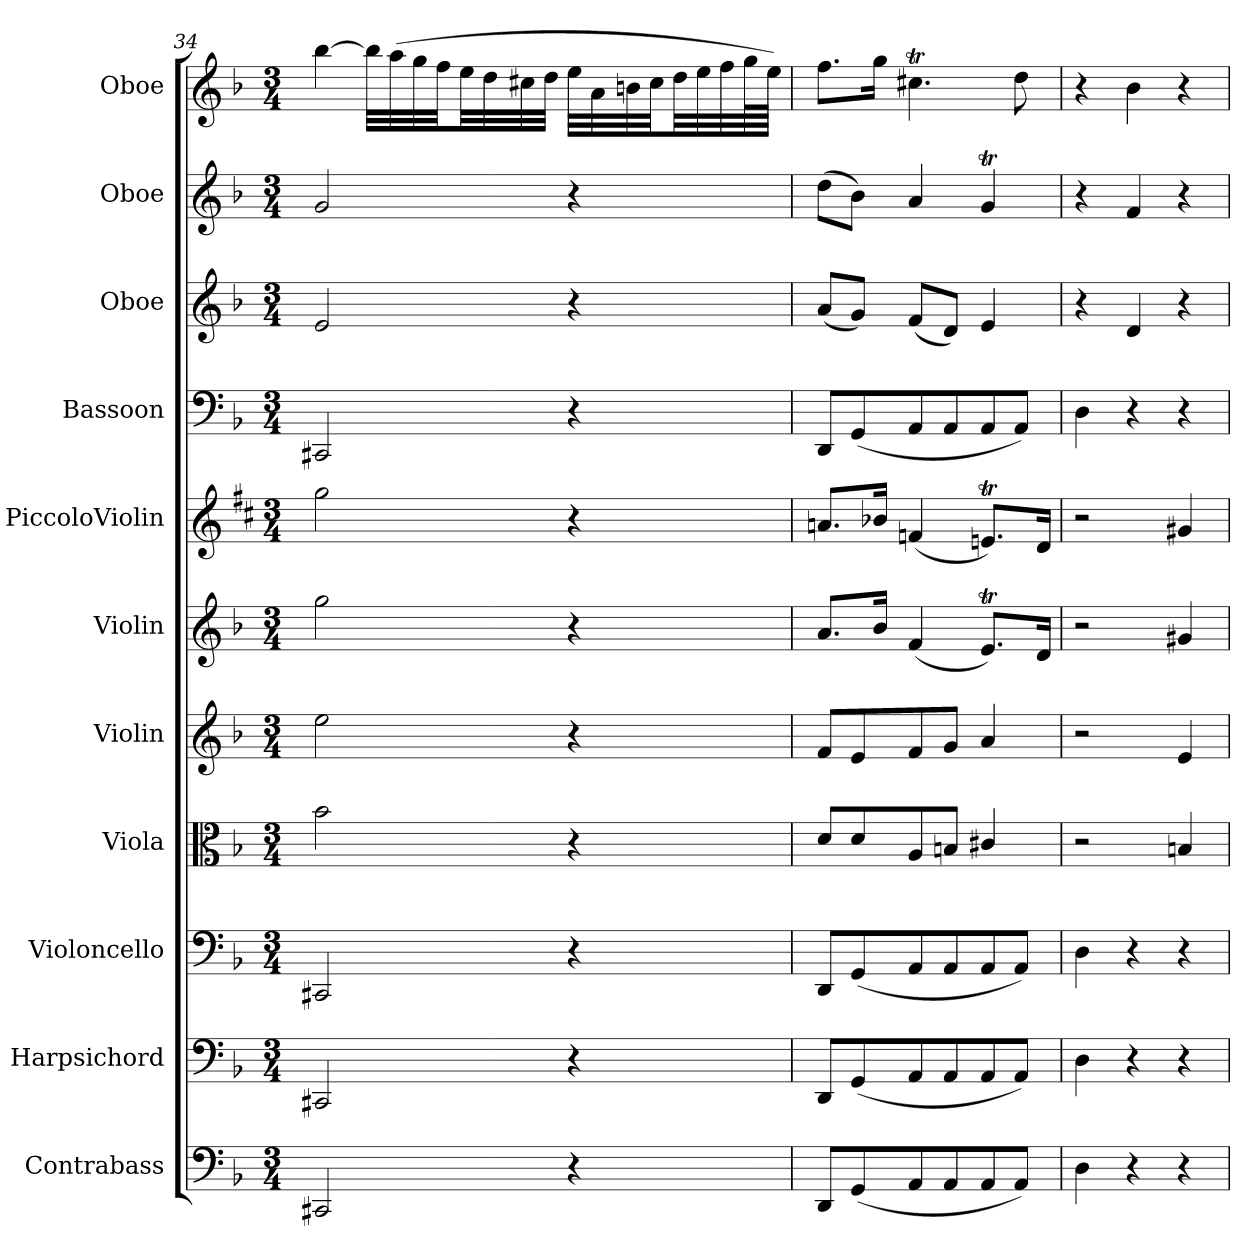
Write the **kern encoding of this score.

**kern	**kern	**kern	**kern	**kern	**kern	**kern	**kern	**kern	**kern	**kern
*part11	*part10	*part9	*part8	*part7	*part6	*part5	*part4	*part3	*part2	*part1
*staff11	*staff10	*staff9	*staff8	*staff7	*staff6	*staff5	*staff4	*staff3	*staff2	*staff1
*I"Contrabass	*I"Harpsichord	*I"Violoncello	*I"Viola	*I"Violin	*I"Violin	*I"PiccoloViolin	*I"Bassoon	*I"Oboe	*I"Oboe	*I"Oboe
*I'Cb	*I'Hpschd	*I'Vc	*I'Vla	*I'Vln	*I'Vln	*	*I'Bsn	*I'Ob	*I'Ob	*I'Ob
*clefF4	*clefF4	*clefF4	*clefC3	*clefG2	*clefG2	*clefG2	*clefF4	*clefG2	*clefG2	*clefG2
*k[b-]	*k[b-]	*k[b-]	*k[b-]	*k[b-]	*k[b-]	*k[f#c#]	*k[b-]	*k[b-]	*k[b-]	*k[b-]
*M3/4	*M3/4	*M3/4	*M3/4	*M3/4	*M3/4	*M3/4	*M3/4	*M3/4	*M3/4	*M3/4
=34	=34	=34	=34	=34	=34	=34	=34	=34	=34	=34
2CC#X/	2CC#X/	2CC#X/	2b-\	2ee\	2gg\	2gg\	2CC#X/	2e/	2g/	[4bb-\
.	.	.	.	.	.	.	.	.	.	32bb-\LLL]
.	.	.	.	.	.	.	.	.	.	(32aa\
.	.	.	.	.	.	.	.	.	.	32gg\
.	.	.	.	.	.	.	.	.	.	32ff\JJ
.	.	.	.	.	.	.	.	.	.	32ee\LL
.	.	.	.	.	.	.	.	.	.	32dd\
.	.	.	.	.	.	.	.	.	.	32cc#X\
.	.	.	.	.	.	.	.	.	.	32dd\JJJ
4r	4r	4r	4r	4r	4r	4r	4r	4r	4r	32ee\LLL
.	.	.	.	.	.	.	.	.	.	32a\
.	.	.	.	.	.	.	.	.	.	32bn\
.	.	.	.	.	.	.	.	.	.	32cc#\JJ
.	.	.	.	.	.	.	.	.	.	32dd\LL
.	.	.	.	.	.	.	.	.	.	32ee\
.	.	.	.	.	.	.	.	.	.	32ff\
.	.	.	.	.	.	.	.	.	.	64gg\L
.	.	.	.	.	.	.	.	.	.	64ee\JJJJ)
=35	=35	=35	=35	=35	=35	=35	=35	=35	=35	=35
8DD/L	8DD/L	8DD/L	8d/L	8f/L	8.a/L	8.an/L	8DD/L	(8a/L	(8dd\L	8.ff\L
(8GG/	(8GG/	(8GG/	8d/	8e/	.	.	(8GG/	8g/J)	8b-\J)	.
.	.	.	.	.	16b-/Jk	16b-X/Jk	.	.	.	16gg\Jk
8AA/	8AA/	8AA/	8A/	8f/	(4f/	(4fn/	8AA/	(8f/L	4a/	4.cc#Xt\
8AA/	8AA/	8AA/	8Bn/J	8g/J	.	.	8AA/	8d/J)	.	.
8AA/	8AA/	8AA/	4c#X/	4a/	8.et/L)	8.ent/L)	8AA/	4e/	4gT/	.
8AA/J)	8AA/J)	8AA/J)	.	.	.	.	8AA/J)	.	.	8dd\
.	.	.	.	.	16d/Jk	16d/Jk	.	.	.	.
=36	=36	=36	=36	=36	=36	=36	=36	=36	=36	=36
4D\	4D\	4D\	2r	2r	2r	2r	4D\	4r	4r	4r
4r	4r	4r	.	.	.	.	4r	4d/	4f/	4b-\
4r	4r	4r	4Bn/	4e/	4g#X/	4g#X/	4r	4r	4r	4r
=	=	=	=	=	=	=	=	=	=	=
*-	*-	*-	*-	*-	*-	*-	*-	*-	*-	*-
